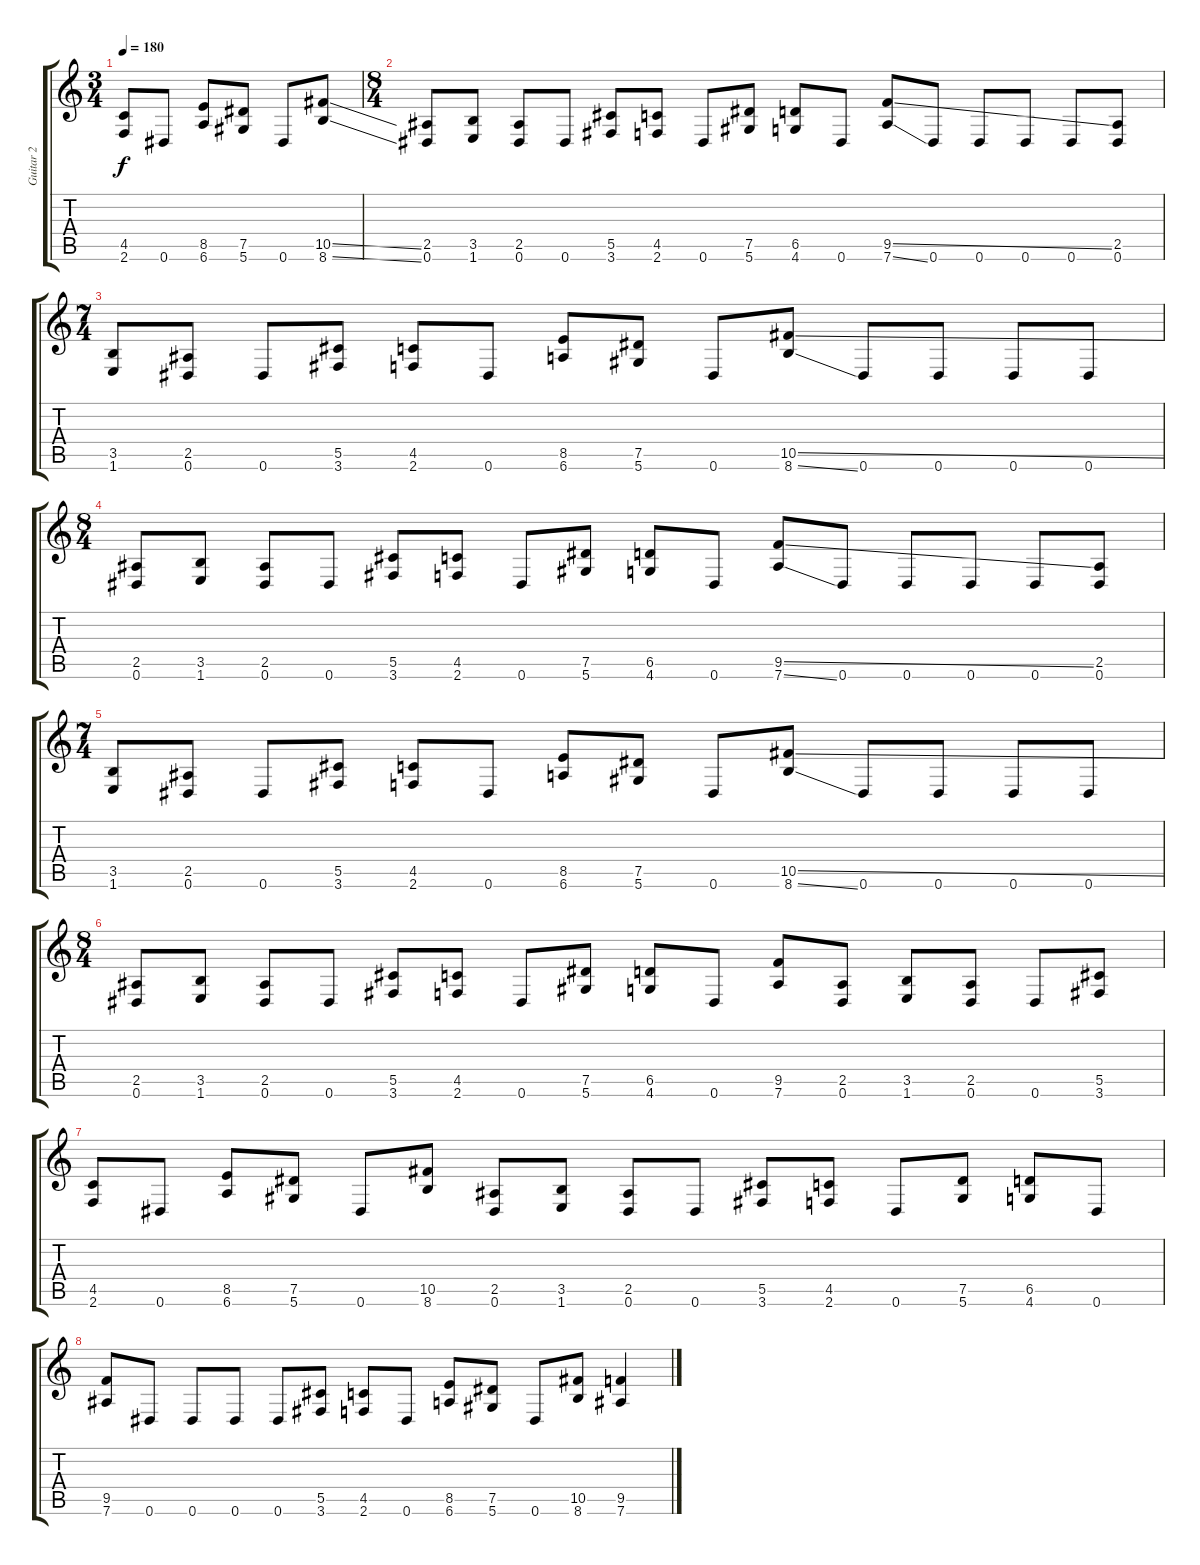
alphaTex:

\track ("Guitar 2" "Guitar 2") {instrument distortionguitar}
\staff {score tabs}
\tuning (Eb4 Bb3 Gb3 Db3 Ab2 Eb2) {hide}
\ts (3 4)
\tempo 180
\clef g2
\ks c
(4.5 2.6).8{dy f} 0.6.8 (8.5 6.6).8 (7.5 5.6).8 0.6.8 (10.5{ss} 8.6{ss}).8 |
\ts (8 4)
(2.5 0.6).8 (3.5 1.6).8 (2.5 0.6).8 0.6.8 (5.5 3.6).8 (4.5 2.6).8 0.6.8 (7.5 5.6).8 (6.5 4.6).8 0.6.8 (9.5{ss} 7.6{ss}).8 0.6.8 0.6.8 0.6.8 0.6.8 (2.5 0.6).8 |
\ts (7 4)
(3.5 1.6).8 (2.5 0.6).8 0.6.8 (5.5 3.6).8 (4.5 2.6).8 0.6.8 (8.5 6.6).8 (7.5 5.6).8 0.6.8 (10.5{ss} 8.6{ss}).8 0.6.8 0.6.8 0.6.8 0.6.8 |
\ts (8 4)
(2.5 0.6).8 (3.5 1.6).8 (2.5 0.6).8 0.6.8 (5.5 3.6).8 (4.5 2.6).8 0.6.8 (7.5 5.6).8 (6.5 4.6).8 0.6.8 (9.5{ss} 7.6{ss}).8 0.6.8 0.6.8 0.6.8 0.6.8 (2.5 0.6).8 |
\ts (7 4)
(3.5 1.6).8 (2.5 0.6).8 0.6.8 (5.5 3.6).8 (4.5 2.6).8 0.6.8 (8.5 6.6).8 (7.5 5.6).8 0.6.8 (10.5{ss} 8.6{ss}).8 0.6.8 0.6.8 0.6.8 0.6.8 |
\ts (8 4)
(2.5 0.6).8 (3.5 1.6).8 (2.5 0.6).8 0.6.8 (5.5 3.6).8 (4.5 2.6).8 0.6.8 (7.5 5.6).8 (6.5 4.6).8 0.6.8 (9.5 7.6).8 (2.5 0.6).8 (3.5 1.6).8 (2.5 0.6).8 0.6.8 (5.5 3.6).8 |
(4.5 2.6).8 0.6.8 (8.5 6.6).8 (7.5 5.6).8 0.6.8 (10.5 8.6).8 (2.5 0.6).8 (3.5 1.6).8 (2.5 0.6).8 0.6.8 (5.5 3.6).8 (4.5 2.6).8 0.6.8 (7.5 5.6).8 (6.5 4.6).8 0.6.8 |
(9.5 7.6).8 0.6.8 0.6.8 0.6.8 0.6.8 (5.5 3.6).8 (4.5 2.6).8 0.6.8 (8.5 6.6).8 (7.5 5.6).8 0.6.8 (10.5 8.6).8 (9.5 7.6).4
